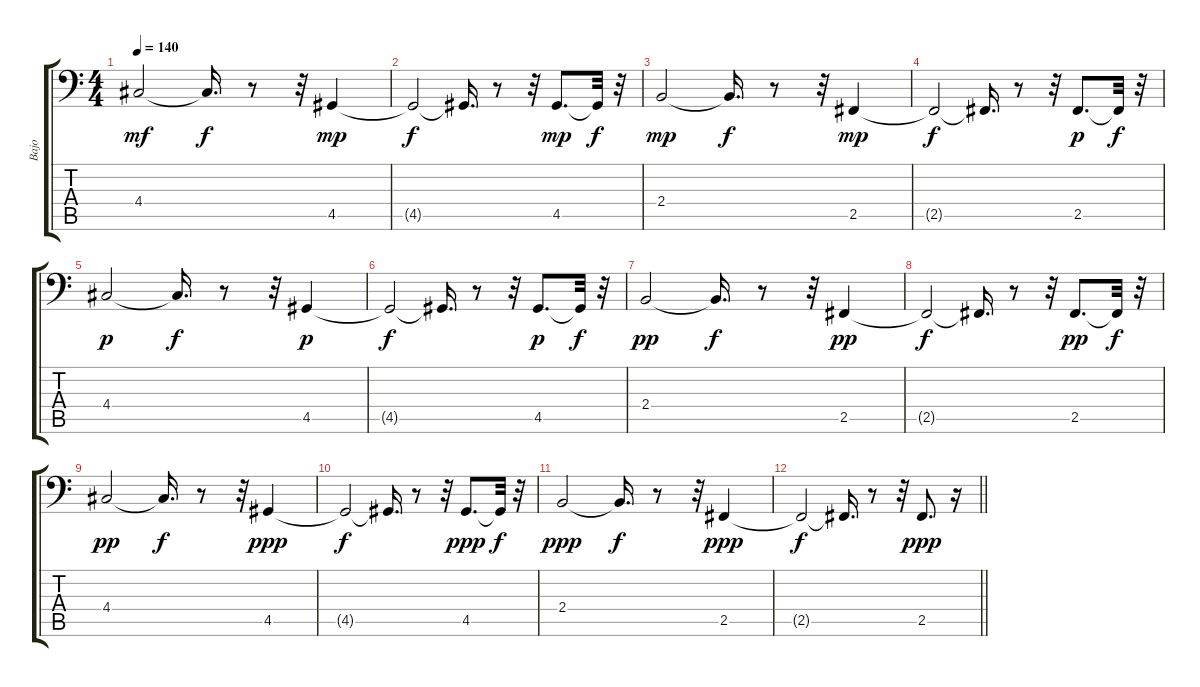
\track ("Bajo" "Bajo") {instrument electricbassfinger}
\staff {score tabs}
\tuning (C3 G2 D2 A1 E1 B0) {hide}
\ts (4 4)
\tempo 140
\clef f4
\ks c
4.4.2{dy mf} 4.4{t}.16{d dy f} r.8 r.32 4.5.4{dy mp} |
4.5{t}.2{dy f} 4.5{t}.16{d} r.8 r.32 4.5.8{d dy mp} 4.5{t}.32{dy f} r.32 |
2.4.2{dy mp} 2.4{t}.16{d dy f} r.8 r.32 2.5.4{dy mp} |
2.5{t}.2{dy f} 2.5{t}.16{d} r.8 r.32 2.5.8{d dy p} 2.5{t}.32{dy f} r.32 |
4.4.2{dy p} 4.4{t}.16{d dy f} r.8 r.32 4.5.4{dy p} |
4.5{t}.2{dy f} 4.5{t}.16{d} r.8 r.32 4.5.8{d dy p} 4.5{t}.32{dy f} r.32 |
2.4.2{dy pp} 2.4{t}.16{d dy f} r.8 r.32 2.5.4{dy pp} |
2.5{t}.2{dy f} 2.5{t}.16{d} r.8 r.32 2.5.8{d dy pp} 2.5{t}.32{dy f} r.32 |
4.4.2{dy pp} 4.4{t}.16{d dy f} r.8 r.32 4.5.4{dy ppp} |
4.5{t}.2{dy f} 4.5{t}.16{d} r.8 r.32 4.5.8{d dy ppp} 4.5{t}.32{dy f} r.32 |
2.4.2{dy ppp} 2.4{t}.16{d dy f} r.8 r.32 2.5.4{dy ppp} |
\barLineRight lightlight
2.5{t}.2{dy f} 2.5{t}.16{d} r.8 r.32 2.5.8{d dy ppp} r.16
